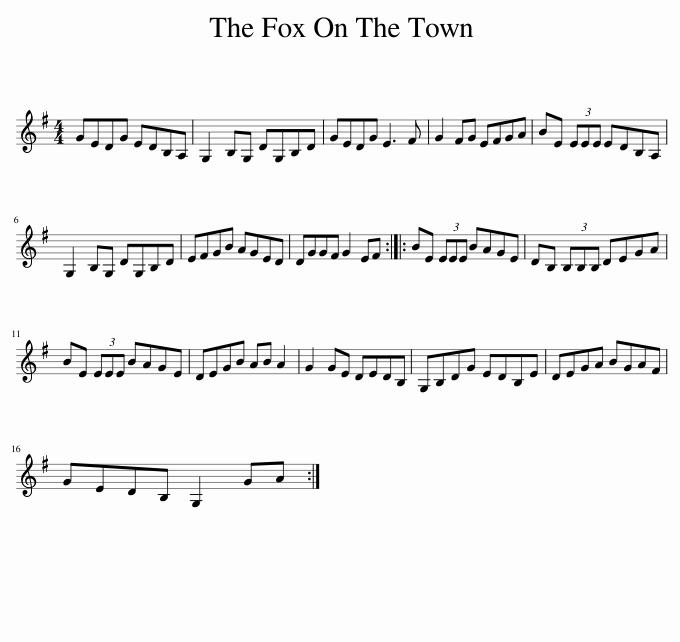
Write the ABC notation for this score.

X:1
L:1/8
M:4/4
I:linebreak $
K:G
V:1 treble
V:1
 GEDG EDB,A, | G,2 B,G, DG,B,D | GEDG E3 F | G2 FG EFGA | BE (3EEE EDB,A, |$ %5
 G,2 B,G, DG,B,D | EFGB AGED | DGGF G2 EF :: BE (3EEE BAGE | DB, (3B,B,B, DEGA |$ %10
 BE (3EEE BAGE | DEGB AB A2 | G2 GE DEDB, | G,B,DG EDB,E | DEGA BGAF |$ %15
 GEDB, G,2 GA :| %16
